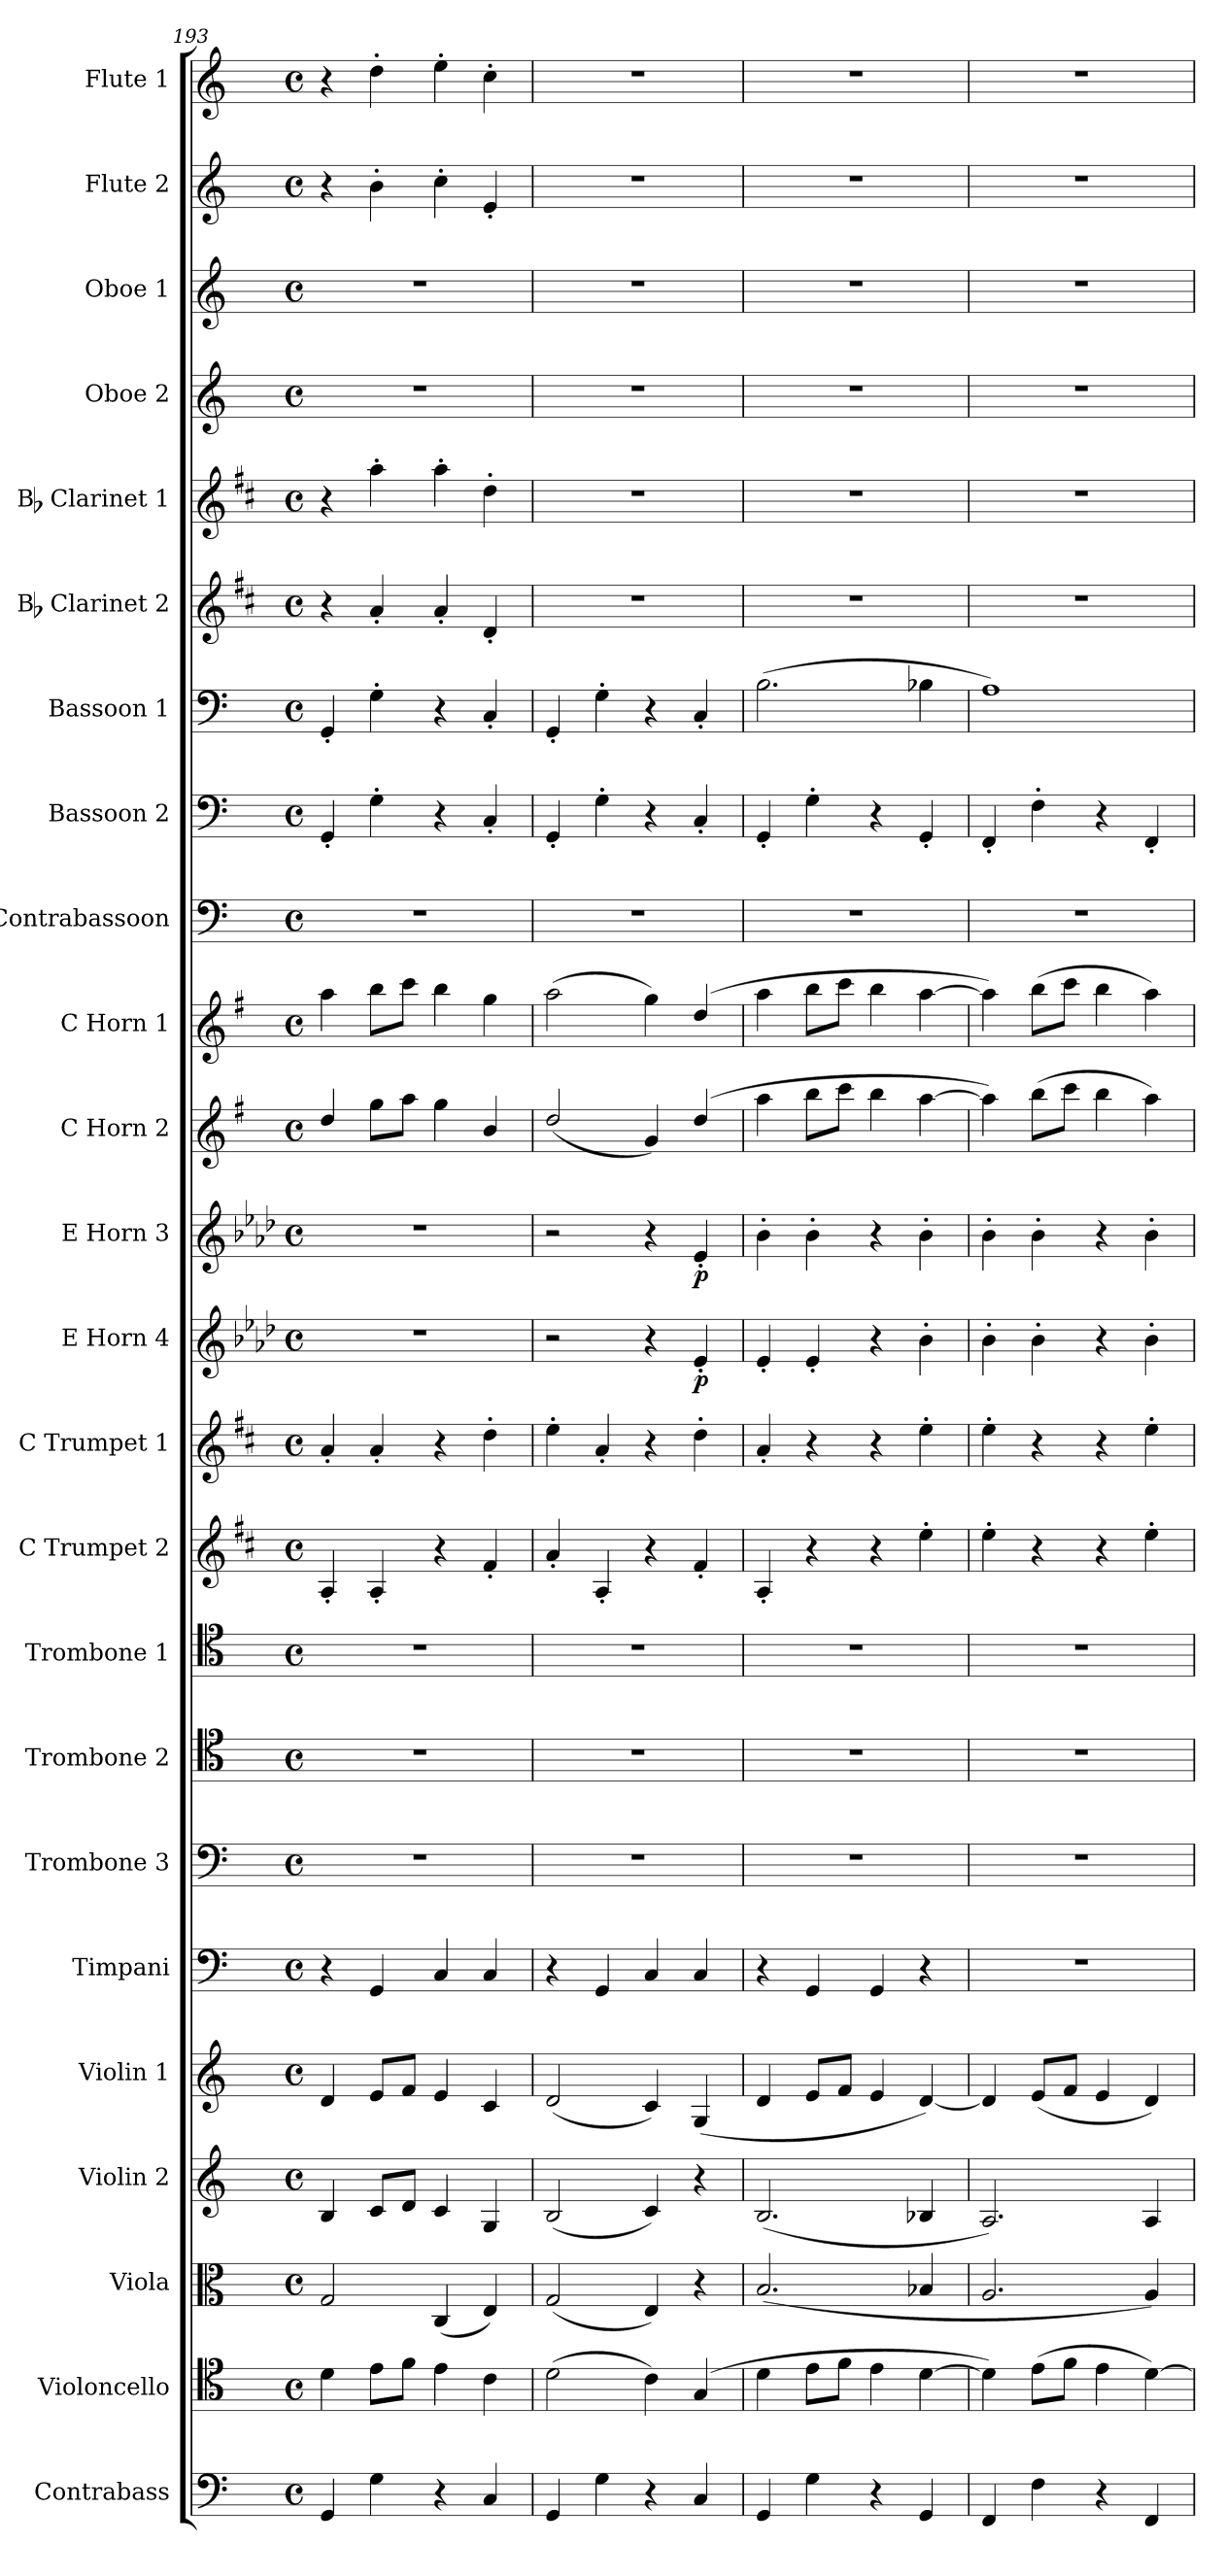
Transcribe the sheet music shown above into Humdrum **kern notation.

**kern	**kern	**kern	**kern	**kern	**kern	**kern	**kern	**kern	**kern	**kern	**kern	**dynam	**kern	**dynam	**kern	**kern	**kern	**kern	**kern	**kern	**kern	**kern	**kern	**kern	**kern
*part24	*part23	*part22	*part21	*part20	*part19	*part18	*part17	*part16	*part15	*part14	*part13	*part13	*part12	*part12	*part11	*part10	*part9	*part8	*part7	*part6	*part5	*part4	*part3	*part2	*part1
*staff24	*staff23	*staff22	*staff21	*staff20	*staff19	*staff18	*staff17	*staff16	*staff15	*staff14	*staff13	*staff13	*staff12	*staff12	*staff11	*staff10	*staff9	*staff8	*staff7	*staff6	*staff5	*staff4	*staff3	*staff2	*staff1
*I"Contrabass	*I"Violoncello	*I"Viola	*I"Violin 2	*I"Violin 1	*I"Timpani	*I"Trombone 3	*I"Trombone 2	*I"Trombone 1	*I"C Trumpet 2	*I"C Trumpet 1	*I"E Horn 4	*	*I"E Horn 3	*	*I"C Horn 2	*I"C Horn 1	*I"Contrabassoon	*I"Bassoon 2	*I"Bassoon 1	*I"Bb Clarinet 2	*I"Bb Clarinet 1	*I"Oboe 2	*I"Oboe 1	*I"Flute 2	*I"Flute 1
*I'Cb	*I'Vc	*I'Vla	*I'Vln 2	*I'Vln 1	*I'Timp	*I'Trb 3	*I'Trb 2	*I'Trb 1	*I'Tpt 2	*I'Tpt 1	*I'Hn 4	*	*I'Hn 3	*	*I'Hn 2	*I'Hn 1	*I'C Bsn	*I'Bsn 2	*I'Bsn 1	*I'Cl 2	*I'Cl 1	*I'Ob 2	*I'Ob 1	*I'Fl 2	*I'Fl 1
*clefF4	*clefC4	*clefC3	*clefG2	*clefG2	*clefF4	*clefF4	*clefC4	*clefC4	*clefG2	*clefG2	*clefG2	*	*clefG2	*	*clefG2	*clefG2	*clefF4	*clefF4	*clefF4	*clefG2	*clefG2	*clefG2	*clefG2	*clefG2	*clefG2
*ITrd7c12	*	*	*	*	*	*	*	*	*ITrd1c2	*ITrd1c2	*ITrd5c8	*	*ITrd5c8	*	*ITrd4c7	*ITrd4c7	*ITrd7c12	*	*	*ITrd1c2	*ITrd1c2	*	*	*	*
*k[]	*k[]	*k[]	*k[]	*k[]	*k[]	*k[]	*k[]	*k[]	*k[]	*k[]	*k[]	*	*k[]	*	*k[]	*k[]	*k[]	*k[]	*k[]	*k[]	*k[]	*k[]	*k[]	*k[]	*k[]
*M4/4	*M4/4	*M4/4	*M4/4	*M4/4	*M4/4	*M4/4	*M4/4	*M4/4	*M4/4	*M4/4	*M4/4	*	*M4/4	*	*M4/4	*M4/4	*M4/4	*M4/4	*M4/4	*M4/4	*M4/4	*M4/4	*M4/4	*M4/4	*M4/4
*met(c)	*met(c)	*met(c)	*met(c)	*met(c)	*met(c)	*met(c)	*met(c)	*met(c)	*met(c)	*met(c)	*met(c)	*	*met(c)	*	*met(c)	*met(c)	*met(c)	*met(c)	*met(c)	*met(c)	*met(c)	*met(c)	*met(c)	*met(c)	*met(c)
=193	=193	=193	=193	=193	=193	=193	=193	=193	=193	=193	=193	=193	=193	=193	=193	=193	=193	=193	=193	=193	=193	=193	=193	=193	=193
4GGG/	4d\	2G/	4B/	4d/	4r	1r	1r	1r	4G'/	4g'/	1r	.	1r	.	4g/	4dd\	1r	4GG'/	4GG'/	4r	4r	1r	1r	4r	4r
4GG\	8e\L	.	8c/L	8e/L	4GG/	.	.	.	4G'/	4g'/	.	.	.	.	8cc\L	8ee\L	.	4G'\	4G'\	4g'/	4gg'\	.	.	4b'\	4dd'\
.	8f\J	.	8d/J	8f/J	.	.	.	.	.	.	.	.	.	.	8dd\J	8ff\J	.	.	.	.	.	.	.	.	.
4r	4e\	(4C/	4c/	4e/	4C/	.	.	.	4r	4r	.	.	.	.	4cc\	4ee\	.	4r	4r	4g'/	4gg'\	.	.	4cc'\	4ee'\
4CC/	4c\	4E/)	4G/	4c/	4C/	.	.	.	4e'/	4cc'\	.	.	.	.	4e/	4cc\	.	4C'/	4C'/	4c'/	4cc'\	.	.	4e'/	4cc'\
=194	=194	=194	=194	=194	=194	=194	=194	=194	=194	=194	=194	=194	=194	=194	=194	=194	=194	=194	=194	=194	=194	=194	=194	=194	=194
4GGG/	(2d\	(2G/	(2B/	(2d/	4r	1r	1r	1r	4g'/	4dd'\	2r	.	2r	.	(2g/	(2dd\	1r	4GG'/	4GG'/	1r	1r	1r	1r	1r	1r
4GG\	.	.	.	.	4GG/	.	.	.	4G'/	4g'/	.	.	.	.	.	.	.	4G'\	4G'\	.	.	.	.	.	.
4r	4c\)	4E/)	4c/)	4c/)	4C/	.	.	.	4r	4r	4r	.	4r	.	4c/)	4cc\)	.	4r	4r	.	.	.	.	.	.
!	!	!	!	!	!	!	!	!	!	!	!	!LO:DY:b	!	!LO:DY:b	!	!	!	!	!	!	!	!	!	!	!
4CC/	(4G/	4r	4r	(4G/	4C/	.	.	.	4e'/	4cc'\	4G'/	p	4G'/	p	(4g/	(4g/	.	4C'/	4C'/	.	.	.	.	.	.
=195	=195	=195	=195	=195	=195	=195	=195	=195	=195	=195	=195	=195	=195	=195	=195	=195	=195	=195	=195	=195	=195	=195	=195	=195	=195
4GGG/	4d\	(2.B/	(2.B/	4d/	4r	1r	1r	1r	4G'/	4g'/	4G'/	.	4d'\	.	4dd\	4dd\	1r	4GG'/	(2.B\	1r	1r	1r	1r	1r	1r
4GG\	8e\L	.	.	8e/L	4GG/	.	.	.	4r	4r	4G'/	.	4d'\	.	8ee\L	8ee\L	.	4G'\	.	.	.	.	.	.	.
.	8f\J	.	.	8f/J	.	.	.	.	.	.	.	.	.	.	8ff\J	8ff\J	.	.	.	.	.	.	.	.	.
4r	4e\	.	.	4e/	4GG/	.	.	.	4r	4r	4r	.	4r	.	4ee\	4ee\	.	4r	.	.	.	.	.	.	.
4GGG/	[4d\	4B-X/	4B-X/	[4d/)	4r	.	.	.	4dd'\	4dd'\	4d'\	.	4d'\	.	[4dd\	[4dd\	.	4GG'/	4B-X\	.	.	.	.	.	.
!!LO:PB:g=z
=196	=196	=196	=196	=196	=196	=196	=196	=196	=196	=196	=196	=196	=196	=196	=196	=196	=196	=196	=196	=196	=196	=196	=196	=196	=196
4FFF/	4d\])	2.A/	2.A/)	4d/]	1r	1r	1r	1r	4dd'\	4dd'\	4d'\	.	4d'\	.	4dd\])	4dd\])	1r	4FF'/	1A)	1r	1r	1r	1r	1r	1r
4FF\	(8e\L	.	.	(8e/L	.	.	.	.	4r	4r	4d'\	.	4d'\	.	(8ee\L	(8ee\L	.	4F'\	.	.	.	.	.	.	.
.	8f\J	.	.	8f/J	.	.	.	.	.	.	.	.	.	.	8ff\J	8ff\J	.	.	.	.	.	.	.	.	.
4r	4e\	.	.	4e/	.	.	.	.	4r	4r	4r	.	4r	.	4ee\	4ee\	.	4r	.	.	.	.	.	.	.
4FFF/	[4d\)	4A/)	4A/	4d/)	.	.	.	.	4dd'\	4dd'\	4d'\	.	4d'\	.	4dd\)	4dd\)	.	4FF'/	.	.	.	.	.	.	.
=	=	=	=	=	=	=	=	=	=	=	=	=	=	=	=	=	=	=	=	=	=	=	=	=	=
*-	*-	*-	*-	*-	*-	*-	*-	*-	*-	*-	*-	*-	*-	*-	*-	*-	*-	*-	*-	*-	*-	*-	*-	*-	*-
